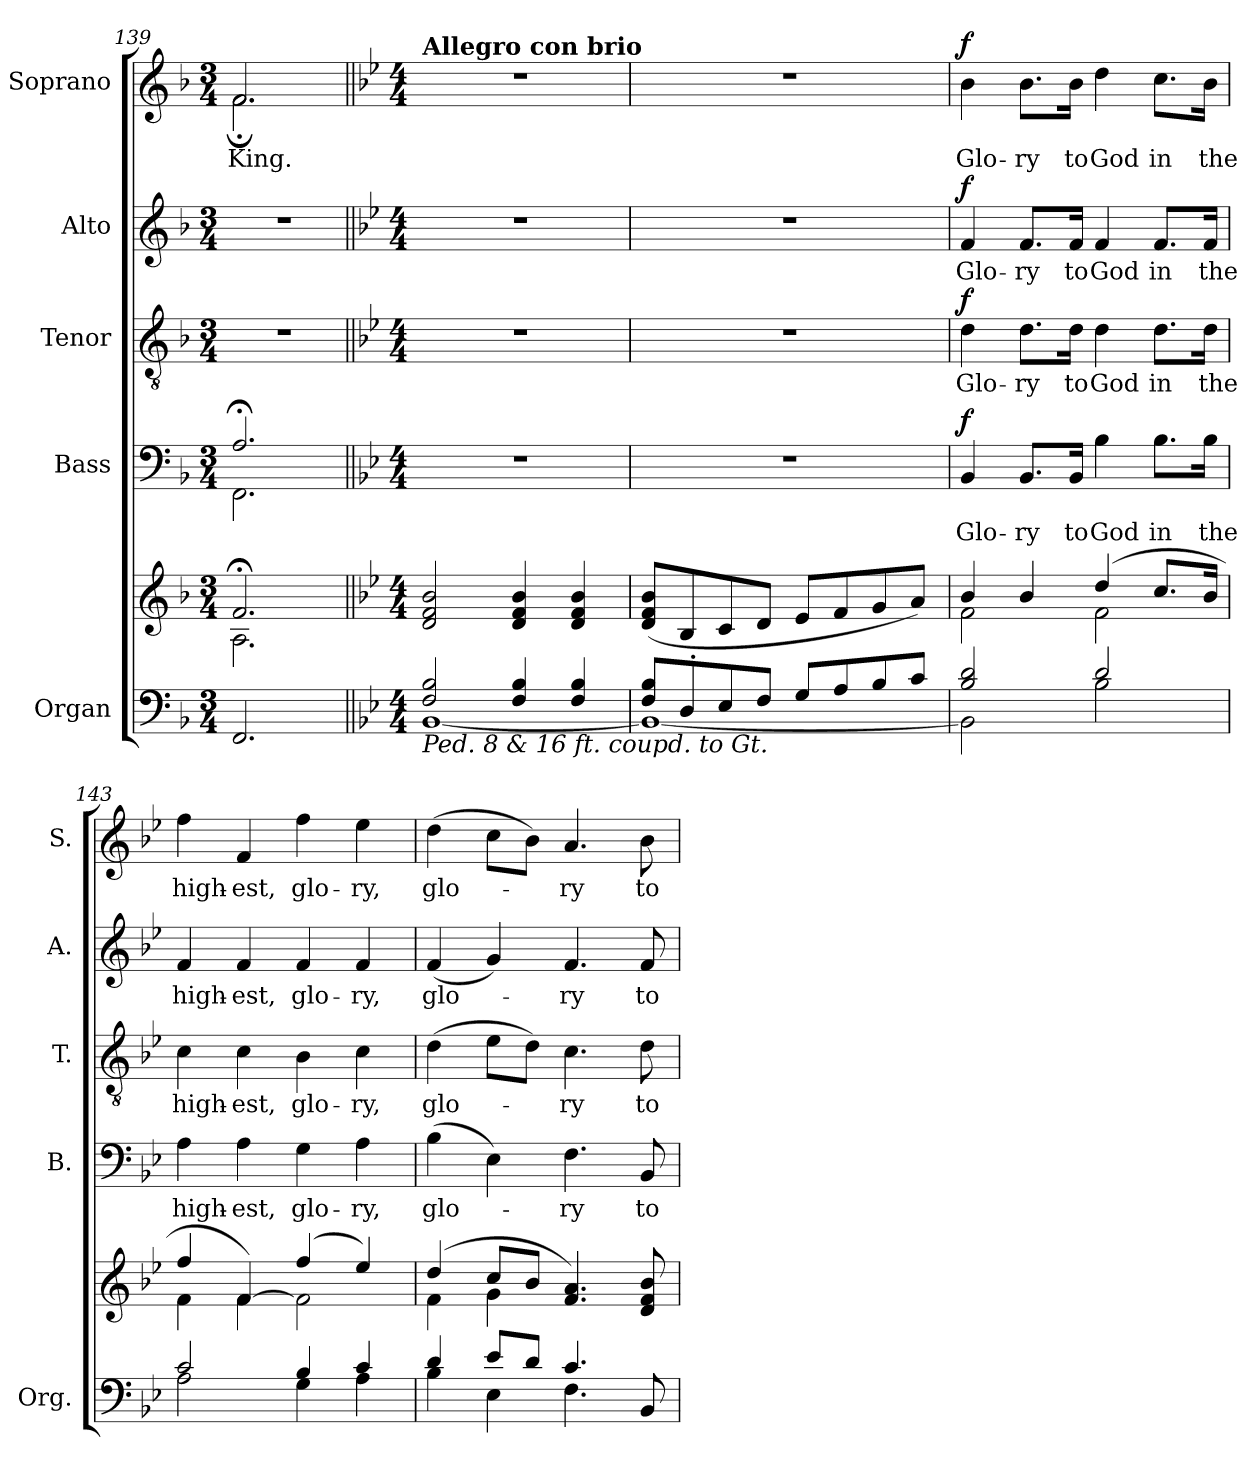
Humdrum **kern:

**kern	**kern	**kern	**text	**dynam	**kern	**text	**dynam	**kern	**text	**dynam	**kern	**text	**dynam
*part5	*part5	*part4	*part4	*part4	*part3	*part3	*part3	*part2	*part2	*part2	*part1	*part1	*part1
*staff6	*staff5	*staff4	*staff4	*staff4	*staff3	*staff3	*staff3	*staff2	*staff2	*staff2	*staff1	*staff1	*staff1
*I"Organ	*	*I"Bass	*	*	*I"Tenor	*	*	*I"Alto	*	*	*I"Soprano	*	*
*I'Org.	*	*I'B.	*	*	*I'T.	*	*	*I'A.	*	*	*I'S.	*	*
*clefF4	*clefG2	*clefF4	*	*	*clefGv2	*	*	*clefG2	*	*	*clefG2	*	*
*	*	*	*	*	*ITrd7c12	*	*	*	*	*	*	*	*
*k[b-]	*k[b-]	*k[b-]	*	*	*k[b-]	*	*	*k[b-]	*	*	*k[b-]	*	*
*F:	*F:	*F:	*	*	*F:	*	*	*F:	*	*	*F:	*	*
*M3/4	*M3/4	*M3/4	*	*	*M3/4	*	*	*M3/4	*	*	*M3/4	*	*
=139	=139	=139	=139	=139	=139	=139	=139	=139	=139	=139	=139	=139	=139
*	*^	*^	*	*	*	*	*	*	*	*	*	*	*
!	!	!	!	!	!	!	!LO:N:vis=1	!	!	!LO:N:vis=1	!	!	!	!	!
!	!	!	!	!	!	!	!	!	!	!	!	!	!	!LO:LY:b:color=#000000	!
*	*	*	*	*	*	*	*	*	*	*	*	*	*^	*	*
2.FFi/	2.f;i/	2.Ai\	2.A;i/	2.FFi\	.	.	2.r	.	.	2.r	.	.	2.fi\	2.f;i/	King.	.
*	*v	*v	*	*	*	*	*	*	*	*	*	*	*	*	*	*
*	*	*v	*v	*	*	*	*	*	*	*	*	*	*	*	*
!!LO:LB:g=z	!!
=140||	=140||	=140||	=140||	=140||	=140||	=140||	=140||	=140||	=140||	=140||	=140||	=140||	=140||	=140||
*k[b-e-]	*k[b-e-]	*k[b-e-]	*	*	*k[b-e-]	*	*	*k[b-e-]	*	*	*k[b-e-]	*	*	*
*B-:	*B-:	*B-:	*	*	*B-:	*	*	*B-:	*	*	*B-:	*	*	*
*M4/4	*M4/4	*M4/4	*	*	*M4/4	*	*	*M4/4	*	*	*M4/4	*	*	*
*	*MM120	*	*	*	*	*	*	*	*	*	*MM120	*	*	*
*^	*^	*^	*	*	*	*	*	*	*	*	*	*	*	*
!	!	!	!	!	!	!	!	!	!	!	!	!	!	!LO:TX:a:B:t=Allegro con brio	!	!	!
!	!	!LO:TX:b:i:t=Gt. to 15th, Full Sw. coupd.	!	!	!	!	!	!	!	!	!	!	!	!	!	!	!
!	!	!LO:TX:a:B:t=Allegro con brio	!	!	!	!	!	!	!	!	!	!	!	!	!	!	!
!LO:TX:b:i:t=Ped. 8 & 16 ft. coupd. to Gt.	!	!	!	!	!	!	!	!	!	!	!	!	!	!	!	!	!
*	*	*v	*v	*	*	*	*	*	*	*	*	*	*	*	*	*	*
*	*	*	*v	*v	*	*	*	*	*	*	*	*	*	*	*	*
2Fi/ 2B-i	[<1BB-i	2di/ 2fi 2b-i	1r	.	.	1r	.	.	1r	.	.	1r	2.ryy	.	.
4Fi/ 4B-i	.	4di/ 4fi 4b-i	.	.	.	.	.	.	.	.	.	.	.	.	.
*	*	*MM132	*	*	*	*	*	*	*	*	*	*MM132	*	*	*
4Fi/ 4B-i	.	4di/ 4fi 4b-i	.	.	.	.	.	.	.	.	.	.	4ryy	.	.
*	*	*	*	*	*	*	*	*	*	*	*	*v	*v	*	*
=141	=141	=141	=141	=141	=141	=141	=141	=141	=141	=141	=141	=141	=141	=141
8Fi/ 8B-iL	1BB-i_<	(8di/ 8fi 8b-iL	1r	.	.	1r	.	.	1r	.	.	1r	.	.
8D'i/	.	8B-i/	.	.	.	.	.	.	.	.	.	.	.	.
8E-i/	.	8ci/	.	.	.	.	.	.	.	.	.	.	.	.
8Fi/J	.	8di/J	.	.	.	.	.	.	.	.	.	.	.	.
8Gi/L	.	8e-i/L	.	.	.	.	.	.	.	.	.	.	.	.
8Ai/	.	8fi/	.	.	.	.	.	.	.	.	.	.	.	.
8B-i/	.	8gi/	.	.	.	.	.	.	.	.	.	.	.	.
8ci/J	.	8ai/J)	.	.	.	.	.	.	.	.	.	.	.	.
=142	=142	=142	=142	=142	=142	=142	=142	=142	=142	=142	=142	=142	=142	=142
*	*	*^	*	*	*	*	*	*	*	*	*	*	*	*
!	!	!	!	!	!LO:LY:b:color=#000000	!	!	!	!	!	!	!	!	!	!
!	!	!	!	!	!	!	!	!LO:LY:b:color=#000000	!	!	!	!	!	!	!
!	!	!	!	!	!	!	!	!	!	!	!LO:LY:b:color=#000000	!	!	!	!
!	!	!	!	!	!	!	!	!	!	!	!	!	!	!LO:LY:b:color=#000000	!
2B-i/ 2di	2BB-i\]	4b-i/	2fi\	4BB-i/	Glo-	f	4Di\	Glo-	f	4fi/	Glo-	f	4b-i\	Glo-	f
!	!	!	!	!	!LO:LY:b:color=#000000	!	!	!	!	!	!	!	!	!	!
!	!	!	!	!	!	!	!	!LO:LY:b:color=#000000	!	!	!	!	!	!	!
!	!	!	!	!	!	!	!	!	!	!	!LO:LY:b:color=#000000	!	!	!	!
!	!	!	!	!	!	!	!	!	!	!	!	!	!	!LO:LY:b:color=#000000	!
.	.	4b-i/	.	8.BB-i/L	-ry	.	8.Di\L	-ry	.	8.fi/L	-ry	.	8.b-i\L	-ry	.
!	!	!	!	!	!LO:LY:b:color=#000000	!	!	!	!	!	!	!	!	!	!
!	!	!	!	!	!	!	!	!LO:LY:b:color=#000000	!	!	!	!	!	!	!
!	!	!	!	!	!	!	!	!	!	!	!LO:LY:b:color=#000000	!	!	!	!
!	!	!	!	!	!	!	!	!	!	!	!	!	!	!LO:LY:b:color=#000000	!
.	.	.	.	16BB-i/Jk	to	.	16Di\Jk	to	.	16fi/Jk	to	.	16b-i\Jk	to	.
!	!	!	!	!	!LO:LY:b:color=#000000	!	!	!	!	!	!	!	!	!	!
!	!	!	!	!	!	!	!	!LO:LY:b:color=#000000	!	!	!	!	!	!	!
!	!	!	!	!	!	!	!	!	!	!	!LO:LY:b:color=#000000	!	!	!	!
!	!	!	!	!	!	!	!	!	!	!	!	!	!	!LO:LY:b:color=#000000	!
2di/	2B-i\	(4ddi/	2fi\	4B-i\	God	.	4Di\	God	.	4fi/	God	.	4ddi\	God	.
!	!	!	!	!	!LO:LY:b:color=#000000	!	!	!	!	!	!	!	!	!	!
!	!	!	!	!	!	!	!	!LO:LY:b:color=#000000	!	!	!	!	!	!	!
!	!	!	!	!	!	!	!	!	!	!	!LO:LY:b:color=#000000	!	!	!	!
!	!	!	!	!	!	!	!	!	!	!	!	!	!	!LO:LY:b:color=#000000	!
.	.	8.cci/L	.	8.B-i\L	in	.	8.Di\L	in	.	8.fi/L	in	.	8.cci\L	in	.
!	!	!	!	!	!LO:LY:b:color=#000000	!	!	!	!	!	!	!	!	!	!
!	!	!	!	!	!	!	!	!LO:LY:b:color=#000000	!	!	!	!	!	!	!
!	!	!	!	!	!	!	!	!	!	!	!LO:LY:b:color=#000000	!	!	!	!
!	!	!	!	!	!	!	!	!	!	!	!	!	!	!LO:LY:b:color=#000000	!
.	.	16b-i/Jk	.	16B-i\Jk	the	.	16Di\Jk	the	.	16fi/Jk	the	.	16b-i\Jk	the	.
=143	=143	=143	=143	=143	=143	=143	=143	=143	=143	=143	=143	=143	=143	=143	=143
!	!	!	!	!	!LO:LY:b:color=#000000	!	!	!	!	!	!	!	!	!	!
!	!	!	!	!	!	!	!	!LO:LY:b:color=#000000	!	!	!	!	!	!	!
!	!	!	!	!	!	!	!	!	!	!	!LO:LY:b:color=#000000	!	!	!	!
!	!	!	!	!	!	!	!	!	!	!	!	!	!	!LO:LY:b:color=#000000	!
2ci/	2Ai\	4ffi/	4fi\	4Ai\	high-	.	4Ci\	high-	.	4fi/	high-	.	4ffi\	high-	.
!	!	!	!	!	!LO:LY:b:color=#000000	!	!	!	!	!	!	!	!	!	!
!	!	!	!	!	!	!	!	!LO:LY:b:color=#000000	!	!	!	!	!	!	!
!	!	!	!	!	!	!	!	!	!	!	!LO:LY:b:color=#000000	!	!	!	!
!	!	!	!	!	!	!	!	!	!	!	!	!	!	!LO:LY:b:color=#000000	!
.	.	[>4fi/)	4fi\	4Ai\	-est,	.	4Ci\	-est,	.	4fi/	-est,	.	4fi/	-est,	.
!	!	!	!	!	!LO:LY:b:color=#000000	!	!	!	!	!	!	!	!	!	!
!	!	!	!	!	!	!	!	!LO:LY:b:color=#000000	!	!	!	!	!	!	!
!	!	!	!	!	!	!	!	!	!	!	!LO:LY:b:color=#000000	!	!	!	!
!	!	!	!	!	!	!	!	!	!	!	!	!	!	!LO:LY:b:color=#000000	!
4B-i/	4Gi\	(4ffi/	2fi\]	4Gi\	glo-	.	4BB-i\	glo-	.	4fi/	glo-	.	4ffi\	glo-	.
!	!	!	!	!	!LO:LY:b:color=#000000	!	!	!	!	!	!	!	!	!	!
!	!	!	!	!	!	!	!	!LO:LY:b:color=#000000	!	!	!	!	!	!	!
!	!	!	!	!	!	!	!	!	!	!	!LO:LY:b:color=#000000	!	!	!	!
!	!	!	!	!	!	!	!	!	!	!	!	!	!	!LO:LY:b:color=#000000	!
4ci/	4Ai\	4ee-i/)	.	4Ai\	-ry,	.	4Ci\	-ry,	.	4fi/	-ry,	.	4ee-i\	-ry,	.
=144	=144	=144	=144	=144	=144	=144	=144	=144	=144	=144	=144	=144	=144	=144	=144
*	*^	*	*	*	*	*	*	*	*	*	*	*	*	*	*
!	!	!	!	!	!	!LO:LY:b:color=#000000	!	!	!	!	!	!	!	!	!	!
!	!	!	!	!	!	!	!	!	!LO:LY:b:color=#000000	!	!	!	!	!	!	!
!	!	!	!	!	!	!	!	!	!	!	!	!LO:LY:b:color=#000000	!	!	!	!
!	!	!	!	!	!	!	!	!	!	!	!	!	!	!	!LO:LY:b:color=#000000	!
4di/	4B-i\	2..ryy	(4ddi/	4fi\	(4B-i\	glo-	.	(4Di\	glo-	.	(4fi/	glo-	.	(4ddi\	glo-	.
8e-i/L	4E-i\	.	8cci/L	4gi\	4E-i\)	.	.	8E-i\L	.	.	4gi/)	.	.	8cci\L	.	.
8di/J	.	.	8b-i/J	.	.	.	.	8Di\J)	.	.	.	.	.	8b-i\J)	.	.
!	!	!	!	!	!	!LO:LY:b:color=#000000	!	!	!	!	!	!	!	!	!	!
!	!	!	!	!	!	!	!	!	!LO:LY:b:color=#000000	!	!	!	!	!	!	!
!	!	!	!	!	!	!	!	!	!	!	!	!LO:LY:b:color=#000000	!	!	!	!
!	!	!	!	!	!	!	!	!	!	!	!	!	!	!	!LO:LY:b:color=#000000	!
4.ci/	4.Fi\	.	4.fi/ 4.ai)	2ryy	4.Fi\	-ry	.	4.Ci\	-ry	.	4.fi/	-ry	.	4.ai/	-ry	.
!	!	!	!	!	!	!LO:LY:b:color=#000000	!	!	!	!	!	!	!	!	!	!
!	!	!	!	!	!	!	!	!	!LO:LY:b:color=#000000	!	!	!	!	!	!	!
!	!	!	!	!	!	!	!	!	!	!	!	!LO:LY:b:color=#000000	!	!	!	!
!	!	!	!	!	!	!	!	!	!	!	!	!	!	!	!LO:LY:b:color=#000000	!
8ryy	8ryy	8BB-i/	8di/ 8fi 8b-i	.	8BB-i/	to	.	8Di\	to	.	8fi/	to	.	8b-i\	to	.
*v	*v	*v	*	*	*	*	*	*	*	*	*	*	*	*	*	*
*	*v	*v	*	*	*	*	*	*	*	*	*	*	*	*
=	=	=	=	=	=	=	=	=	=	=	=	=	=
*-	*-	*-	*-	*-	*-	*-	*-	*-	*-	*-	*-	*-	*-
